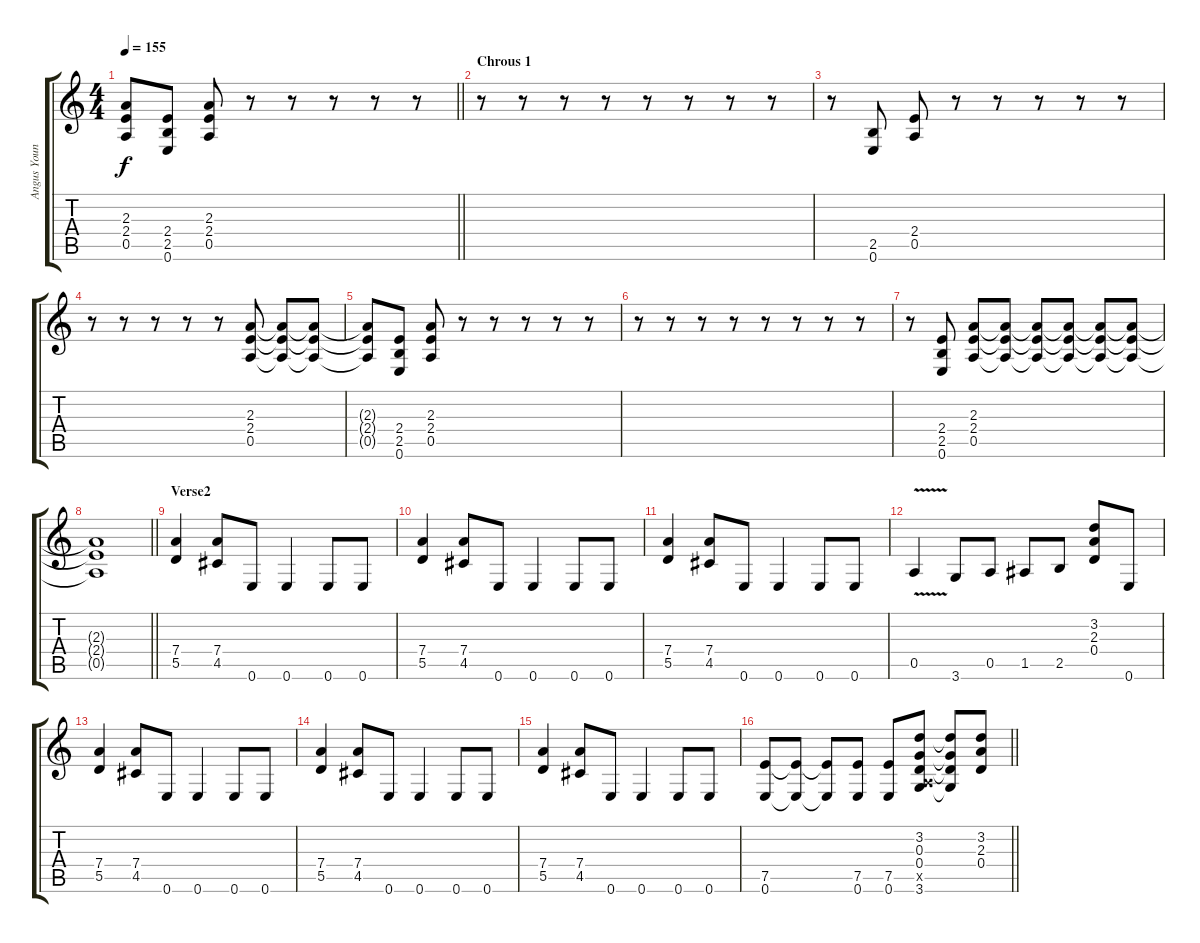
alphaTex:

\track ("Angus Young" "Angus Youn") {instrument distortionguitar}
\staff {score tabs}
\tuning (E4 B3 G3 D3 A2 E2) {hide}
\ts (4 4)
\tempo 155
\clef g2
\barLineRight lightlight
\ks c
(2.3{t} 2.4{t} 0.5{t}).8{dy f} (2.4 2.5 0.6).8 (2.3 2.4 0.5).8 r.8 r.8 r.8 r.8 r.8 |
\section ("" "Chrous 1")
r.8 r.8 r.8 r.8 r.8 r.8 r.8 r.8 |
r.8 (2.5 0.6).8 (2.4 0.5).8 r.8 r.8 r.8 r.8 r.8 |
r.8 r.8 r.8 r.8 r.8 (2.3 2.4 0.5).8 (2.3{t} 2.4{t} 0.5{t}).8 (2.3{t} 2.4{t} 0.5{t}).8 |
(2.3{t} 2.4{t} 0.5{t}).8 (2.4 2.5 0.6).8 (2.3 2.4 0.5).8 r.8 r.8 r.8 r.8 r.8 |
r.8 r.8 r.8 r.8 r.8 r.8 r.8 r.8 |
r.8 (2.4 2.5 0.6).8 (2.3 2.4 0.5).8 (2.3{t} 2.4{t} 0.5{t}).8 (2.3{t} 2.4{t} 0.5{t}).8 (2.3{t} 2.4{t} 0.5{t}).8 (2.3{t} 2.4{t} 0.5{t}).8 (2.3{t} 2.4{t} 0.5{t}).8 |
\barLineRight lightlight
(2.3{t} 2.4{t} 0.5{t}).1 |
\section ("" "Verse2")
(7.4 5.5).4 (7.4 4.5).8 0.6.8 0.6.4 0.6.8 0.6.8 |
(7.4 5.5).4 (7.4 4.5).8 0.6.8 0.6.4 0.6.8 0.6.8 |
(7.4 5.5).4 (7.4 4.5).8 0.6.8 0.6.4 0.6.8 0.6.8 |
0.5{v}.4 3.6.8 0.5.8 1.5.8 2.5.8 (3.2 2.3 0.4).8 0.6.8 |
(7.4 5.5).4 (7.4 4.5).8 0.6.8 0.6.4 0.6.8 0.6.8 |
(7.4 5.5).4 (7.4 4.5).8 0.6.8 0.6.4 0.6.8 0.6.8 |
(7.4 5.5).4 (7.4 4.5).8 0.6.8 0.6.4 0.6.8 0.6.8 |
\barLineRight lightlight
(7.5 0.6).8 (7.5{t} 0.6{t}).8 (7.5{t} 0.6{t}).8 (7.5 0.6).8 (7.5 0.6).8 (3.2 0.3 0.4 0.5{x} 3.6).8 (3.2{t} 0.3{t} 0.4{t} 3.6{t}).8 (3.2 2.3 0.4).8
